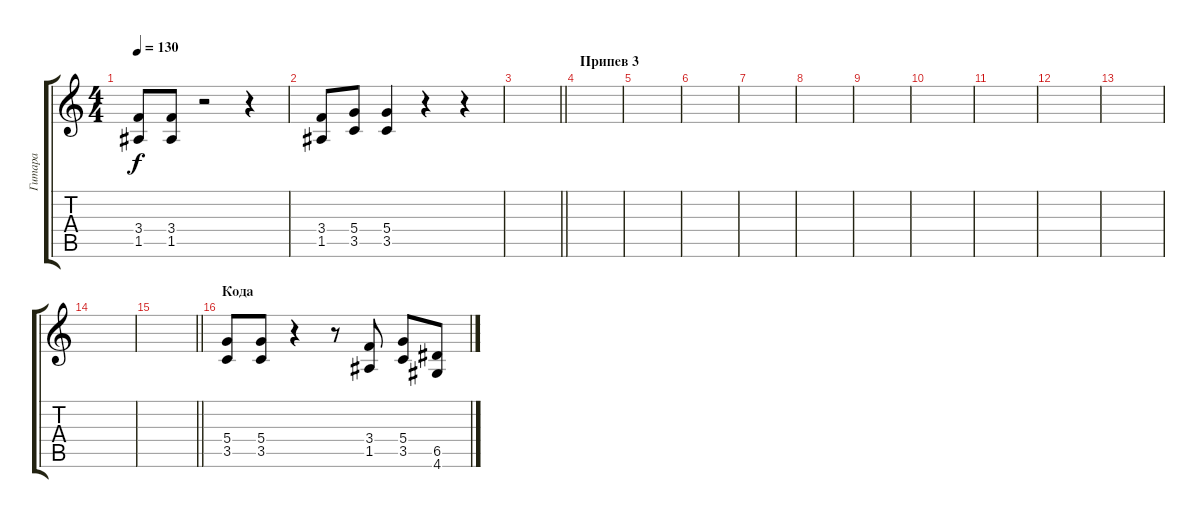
\track ("Гитара" "Гитара") {instrument overdrivenguitar}
\staff {score tabs}
\tuning (E4 B3 G3 D3 A2 E2) {hide}
\ts (4 4)
\tempo 130
\clef g2
\ks c
(3.4 1.5).8{dy f} (3.4 1.5).8 r.2 r.4 |
(3.4 1.5).8 (5.4 3.5).8 (5.4 3.5).4 r.4 r.4 |
\barLineRight lightlight
|
\section ("" "Припев 3")
|
|
|
|
|
|
|
|
|
|
|
\barLineRight lightlight
|
\section ("" "Кода")
(5.4 3.5).8 (5.4 3.5).8 r.4 r.8 (3.4 1.5).8 (5.4 3.5).8 (6.5 4.6).8
